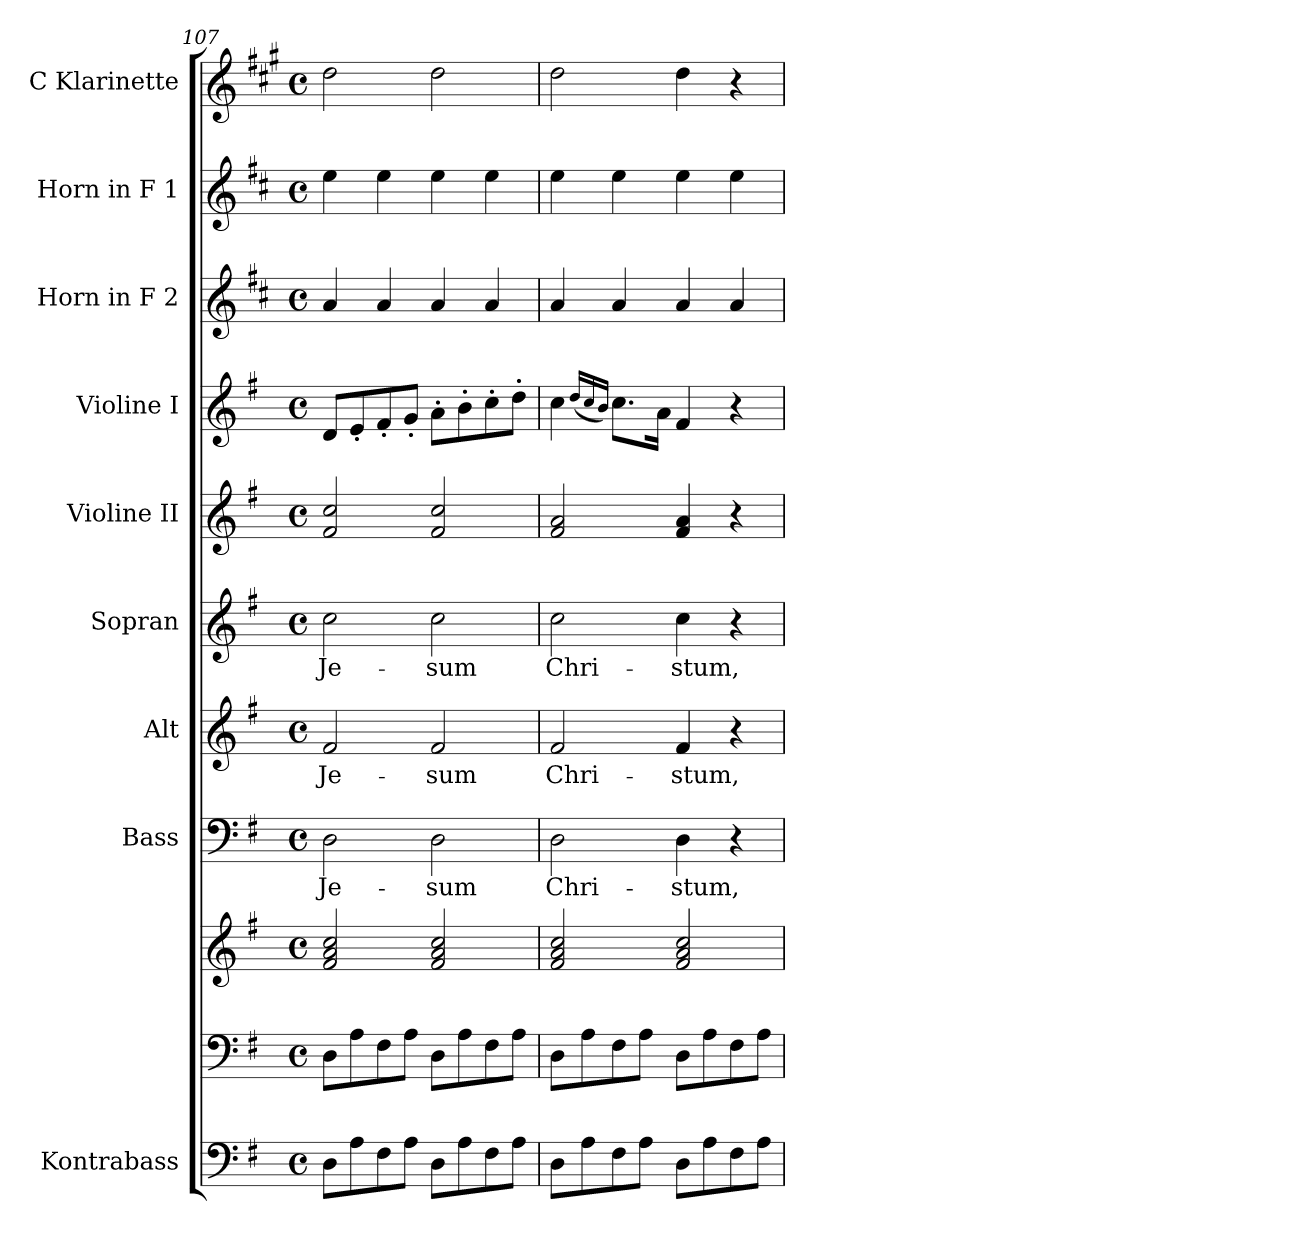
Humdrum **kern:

**kern	**kern	**kern	**kern	**text	**kern	**text	**kern	**text	**kern	**kern	**kern	**kern	**kern
*part10	*part9	*part9	*part8	*part8	*part7	*part7	*part6	*part6	*part5	*part4	*part3	*part2	*part1
*staff11	*staff10	*staff9	*staff8	*staff8	*staff7	*staff7	*staff6	*staff6	*staff5	*staff4	*staff3	*staff2	*staff1
*I"Kontrabass	*	*	*I"Bass	*	*I"Alt	*	*I"Sopran	*	*I"Violine II	*I"Violine I	*I"Horn in F 2	*I"Horn in F 1	*I"C Klarinette
*I'Kb.	*	*	*I'B.	*	*I'A.	*	*I'S.	*	*I'Vl. II	*I'Vl. I	*	*	*I'Kl.
!!LO:PB:g=z
*clefF4	*clefF4	*clefG2	*clefF4	*	*clefG2	*	*clefG2	*	*clefG2	*clefG2	*clefG2	*clefG2	*clefG2
*ITrd7c12	*	*	*	*	*	*	*	*	*	*	*ITrd4c7	*ITrd4c7	*ITrd1c2
*k[f#]	*k[f#]	*k[f#]	*k[f#]	*	*k[f#]	*	*k[f#]	*	*k[f#]	*k[f#]	*k[f#]	*k[f#]	*k[f#]
*G:	*G:	*G:	*G:	*	*G:	*	*G:	*	*G:	*G:	*G:	*G:	*G:
*M4/4	*M4/4	*M4/4	*M4/4	*	*M4/4	*	*M4/4	*	*M4/4	*M4/4	*M4/4	*M4/4	*M4/4
*met(c)	*met(c)	*met(c)	*met(c)	*	*met(c)	*	*met(c)	*	*met(c)	*met(c)	*met(c)	*met(c)	*met(c)
=107	=107	=107	=107	=107	=107	=107	=107	=107	=107	=107	=107	=107	=107
!	!	!	!	!LO:LY:b	!	!LO:LY:b	!	!LO:LY:b	!	!	!	!	!
8DD\L	8D\L	2f#/ 2a/ 2cc/	2D\	Je-	2f#/	Je-	2cc\	Je-	2f#/ 2cc/	8d/L	4d/	4a\	2cc\
8AA\	8A\	.	.	.	.	.	.	.	.	8e'</	.	.	.
8FF#\	8F#\	.	.	.	.	.	.	.	.	8f#'</	4d/	4a\	.
8AA\J	8A\J	.	.	.	.	.	.	.	.	8g'</J	.	.	.
!	!	!	!	!LO:LY:b	!	!LO:LY:b	!	!LO:LY:b	!	!	!	!	!
8DD\L	8D\L	2f#/ 2a/ 2cc/	2D\	-sum	2f#/	-sum	2cc\	-sum	2f#/ 2cc/	8a'>\L	4d/	4a\	2cc\
8AA\	8A\	.	.	.	.	.	.	.	.	8b'>\	.	.	.
8FF#\	8F#\	.	.	.	.	.	.	.	.	8cc'>\	4d/	4a\	.
8AA\J	8A\J	.	.	.	.	.	.	.	.	8dd'>\J	.	.	.
=108	=108	=108	=108	=108	=108	=108	=108	=108	=108	=108	=108	=108	=108
!	!	!	!	!LO:LY:b	!	!LO:LY:b	!	!LO:LY:b	!	!	!	!	!
8DD\L	8D\L	2f#/ 2a/ 2cc/	2D\	Chri-	2f#/	Chri-	2cc\	Chri-	2f#/ 2a/	4cc\	4d/	4a\	2cc\
8AA\	8A\	.	.	.	.	.	.	.	.	.	.	.	.
.	.	.	.	.	.	.	.	.	.	(<16qdd/LL	.	.	.
.	.	.	.	.	.	.	.	.	.	16qcc/	.	.	.
.	.	.	.	.	.	.	.	.	.	16qb/JJ)	.	.	.
8FF#\	8F#\	.	.	.	.	.	.	.	.	8.cc\L	4d/	4a\	.
8AA\J	8A\J	.	.	.	.	.	.	.	.	.	.	.	.
.	.	.	.	.	.	.	.	.	.	16a\Jk	.	.	.
!	!	!	!	!LO:LY:b	!	!LO:LY:b	!	!LO:LY:b	!	!	!	!	!
8DD\L	8D\L	2f#/ 2a/ 2cc/	4D\	-stum,	4f#/	-stum,	4cc\	-stum,	4f#/ 4a/	4f#/	4d/	4a\	4cc\
8AA\	8A\	.	.	.	.	.	.	.	.	.	.	.	.
8FF#\	8F#\	.	4r	.	4r	.	4r	.	4r	4r	4d/	4a\	4r
8AA\J	8A\J	.	.	.	.	.	.	.	.	.	.	.	.
=	=	=	=	=	=	=	=	=	=	=	=	=	=
*-	*-	*-	*-	*-	*-	*-	*-	*-	*-	*-	*-	*-	*-
